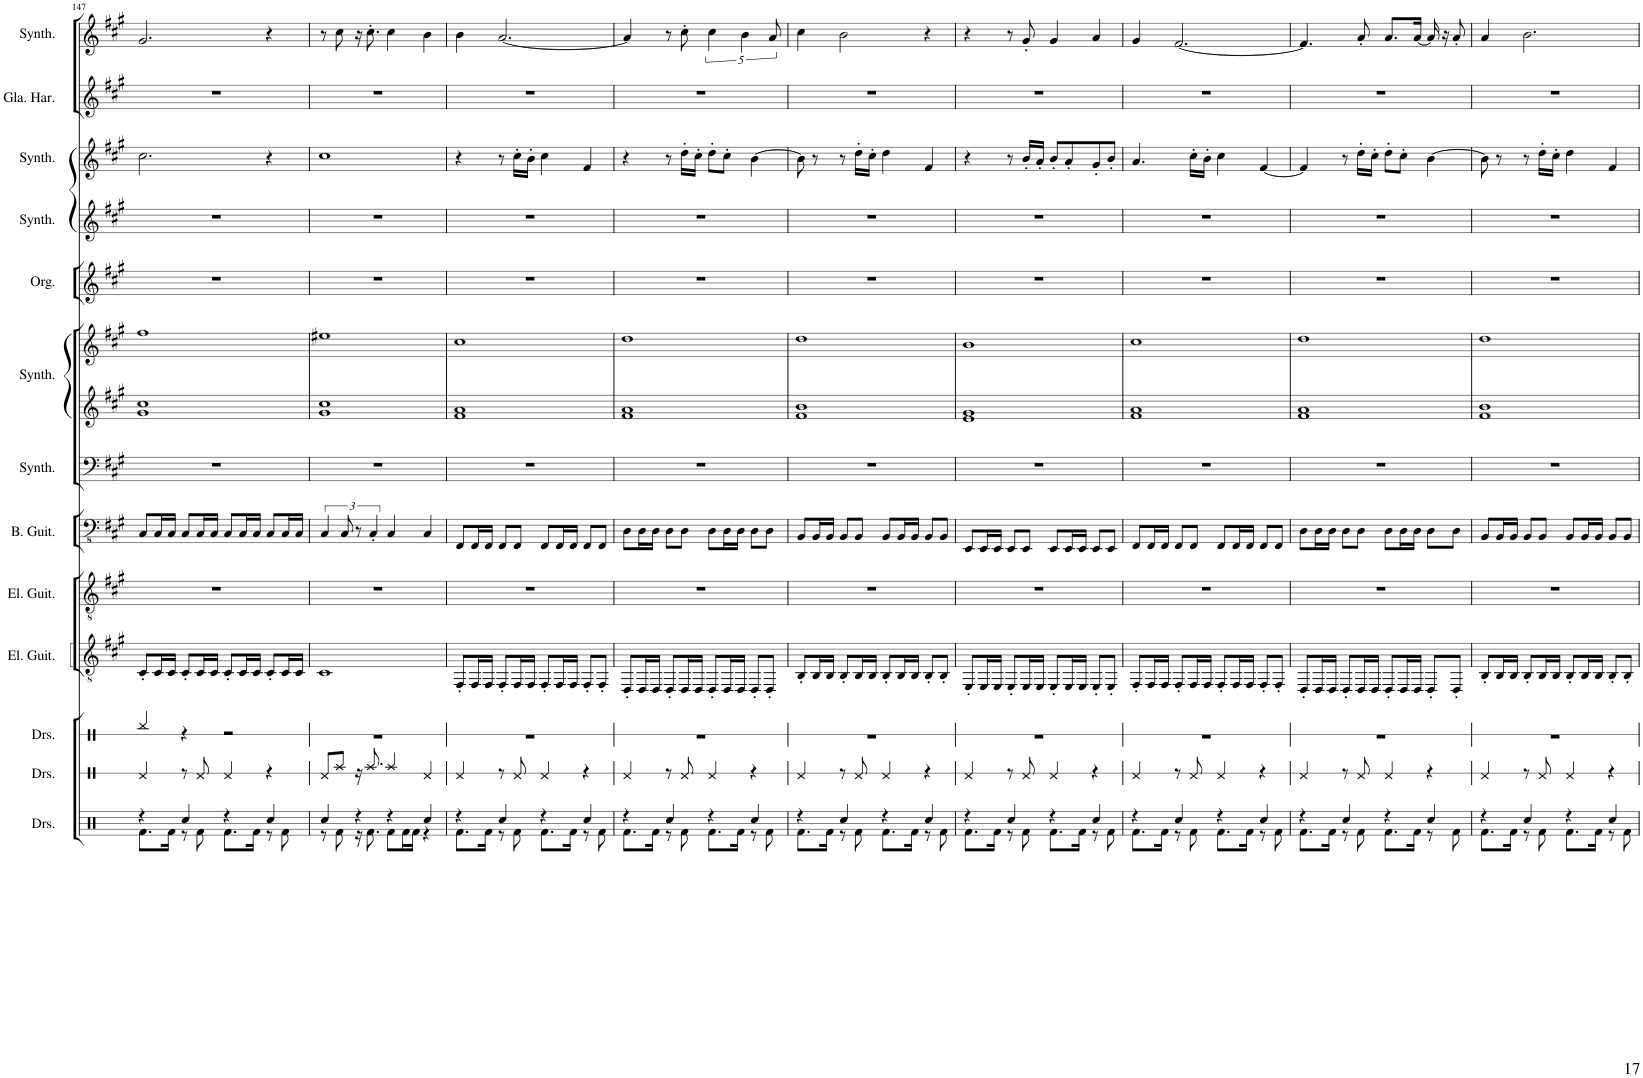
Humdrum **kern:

**kern	**kern	**kern	**kern	**kern	**kern
*part5	*part4	*part3	*part3	*part2	*part1
*staff6	*staff5	*staff4	*staff3	*staff2	*staff1
*I"Electric Guitar, drive guitar	*I"Bass Guitar, slapbass	*I"String Synthesizer, warmstrings	*	*I"Brass Synthesizer, leadbrass	*I"Saw Synthesizer, vocals
*I'El. Guit.	*I'B. Guit.	*I'Synth.	*	*I'Synth.	*I'Synth.
!!LO:PB:g=z
*clefGv2	*clefFv4	*clefG2	*clefG2	*clefG2	*clefG2
*k[f#c#g#]	*k[f#c#g#]	*k[f#c#g#]	*k[f#c#g#]	*k[f#c#g#]	*k[f#c#g#]
*M4/4	*M4/4	*M4/4	*M4/4	*M4/4	*M4/4
=147	=147	=147	=147	=147	=147
8C#'/L	8CC#/L	1g# 1cc#	1ff#	2.cc#\	2.g#/
16C#/L	16CC#/L	.	.	.	.
16C#/JJ	16CC#/JJ	.	.	.	.
8C#'/L	8CC#/L	.	.	.	.
16C#/L	16CC#/L	.	.	.	.
16C#/JJ	16CC#/JJ	.	.	.	.
8C#'/L	8CC#/L	.	.	.	.
16C#/L	16CC#/L	.	.	.	.
16C#/JJ	16CC#/JJ	.	.	.	.
8C#'/L	8CC#/L	.	.	4r	4r
16C#/L	16CC#/L	.	.	.	.
16C#/JJ	16CC#/JJ	.	.	.	.
=148	=148	=148	=148	=148	=148
1C#	6CC#/	1g# 1cc#	1ee#X	1cc#	8r
.	.	.	.	.	8cc#\
.	12CC#/	.	.	.	.
.	12r	.	.	.	16r
.	.	.	.	.	8.cc#'\
.	6CC#'/	.	.	.	.
.	4CC#/	.	.	.	4cc#\
.	4CC#/	.	.	.	4b\
=149	=149	=149	=149	=149	=149
8FF#'/L	8FFF#/L	1f# 1a	1cc#	4r	4b\
16FF#/L	16FFF#/L	.	.	.	.
16FF#/JJ	16FFF#/JJ	.	.	.	.
8FF#'/L	8FFF#/L	.	.	8r	[2.a/
16FF#/L	8FFF#/J	.	.	16cc#'\LL	.
16FF#/JJ	.	.	.	16b'\JJ	.
8FF#'/L	8FFF#/L	.	.	4cc#\	.
16FF#/L	16FFF#/L	.	.	.	.
16FF#/JJ	16FFF#/JJ	.	.	.	.
8FF#'/L	8FFF#/L	.	.	4f#/	.
8FF#'/J	8FFF#/J	.	.	.	.
=150	=150	=150	=150	=150	=150
8DD'/L	8DD\L	1f# 1a	1dd	4r	4a/]
16DD/L	16DD\L	.	.	.	.
16DD/JJ	16DD\JJ	.	.	.	.
8DD'/L	8DD\L	.	.	8r	8r
16DD/L	8DD\J	.	.	16dd'\LL	8cc#'\
16DD/JJ	.	.	.	16cc#'\JJ	.
8DD'/L	8DD\L	.	.	8dd'\L	5cc#\
16DD/L	16DD\L	.	.	8cc#'\J	.
16DD/JJ	16DD\JJ	.	.	.	.
.	.	.	.	.	5b\
8DD'/L	8DD\L	.	.	[4b\	.
8DD'/J	8DD\J	.	.	.	.
.	.	.	.	.	10a/
=151	=151	=151	=151	=151	=151
8BB'/L	8BBB/L	1f# 1b	1dd	8b\]	4cc#\
16BB/L	16BBB/L	.	.	8r	.
16BB/JJ	16BBB/JJ	.	.	.	.
8BB'/L	8BBB/L	.	.	8r	2b\
16BB/L	8BBB/J	.	.	16dd'\LL	.
16BB/JJ	.	.	.	16cc#'\JJ	.
8BB'/L	8BBB/L	.	.	4dd\	.
16BB/L	16BBB/L	.	.	.	.
16BB/JJ	16BBB/JJ	.	.	.	.
8BB'/L	8BBB/L	.	.	4f#/	4r
8BB'/J	8BBB/J	.	.	.	.
=152	=152	=152	=152	=152	=152
8EE'/L	8EEE/L	1e 1g#	1b	4r	4r
16EE/L	16EEE/L	.	.	.	.
16EE/JJ	16EEE/JJ	.	.	.	.
8EE'/L	8EEE/L	.	.	8r	8r
16EE/L	8EEE/J	.	.	16b'/LL	8g#'/
16EE/JJ	.	.	.	16a'/JJ	.
8EE'/L	8EEE/L	.	.	8b'/L	4g#/
16EE/L	16EEE/L	.	.	8a'/	.
16EE/JJ	16EEE/JJ	.	.	.	.
8EE'/L	8EEE/L	.	.	8g#'/	4a/
8EE'/J	8EEE/J	.	.	8b'/J	.
=153	=153	=153	=153	=153	=153
8FF#'/L	8FFF#/L	1f# 1a	1cc#	4.a/	4g#/
16FF#/L	16FFF#/L	.	.	.	.
16FF#/JJ	16FFF#/JJ	.	.	.	.
8FF#'/L	8FFF#/L	.	.	.	[2.f#/
16FF#/L	8FFF#/J	.	.	16cc#'\LL	.
16FF#/JJ	.	.	.	16b'\JJ	.
8FF#'/L	8FFF#/L	.	.	4cc#\	.
16FF#/L	16FFF#/L	.	.	.	.
16FF#/JJ	16FFF#/JJ	.	.	.	.
8FF#'/L	8FFF#/L	.	.	[4f#/	.
8FF#'/J	8FFF#/J	.	.	.	.
=154	=154	=154	=154	=154	=154
8DD'/L	8DD\L	1f# 1a	1dd	4f#/]	4.f#/]
16DD/L	16DD\L	.	.	.	.
16DD/JJ	16DD\JJ	.	.	.	.
8DD'/L	8DD\L	.	.	8r	.
16DD/L	8DD\J	.	.	16dd'\LL	8a'/
16DD/JJ	.	.	.	16cc#'\JJ	.
8DD'/L	8DD\L	.	.	8dd'\L	8.a/L
16DD/L	16DD\L	.	.	8cc#'\J	.
16DD/JJ	16DD\JJ	.	.	.	[16a/Jk
8DD'/L	8DD\L	.	.	[4b\	16a/]
.	.	.	.	.	16r
8DD'/J	8DD\J	.	.	.	8a'/
=155	=155	=155	=155	=155	=155
8BB'/L	8BBB/L	1f# 1b	1dd	8b\]	4a/
16BB/L	16BBB/L	.	.	8r	.
16BB/JJ	16BBB/JJ	.	.	.	.
8BB'/L	8BBB/L	.	.	8r	2.b\
16BB/L	8BBB/J	.	.	16dd'\LL	.
16BB/JJ	.	.	.	16cc#'\JJ	.
8BB'/L	8BBB/L	.	.	4dd\	.
16BB/L	16BBB/L	.	.	.	.
16BB/JJ	16BBB/JJ	.	.	.	.
8BB'/L	8BBB/L	.	.	4f#/	.
8BB'/J	8BBB/J	.	.	.	.
=	=	=	=	=	=
*-	*-	*-	*-	*-	*-
